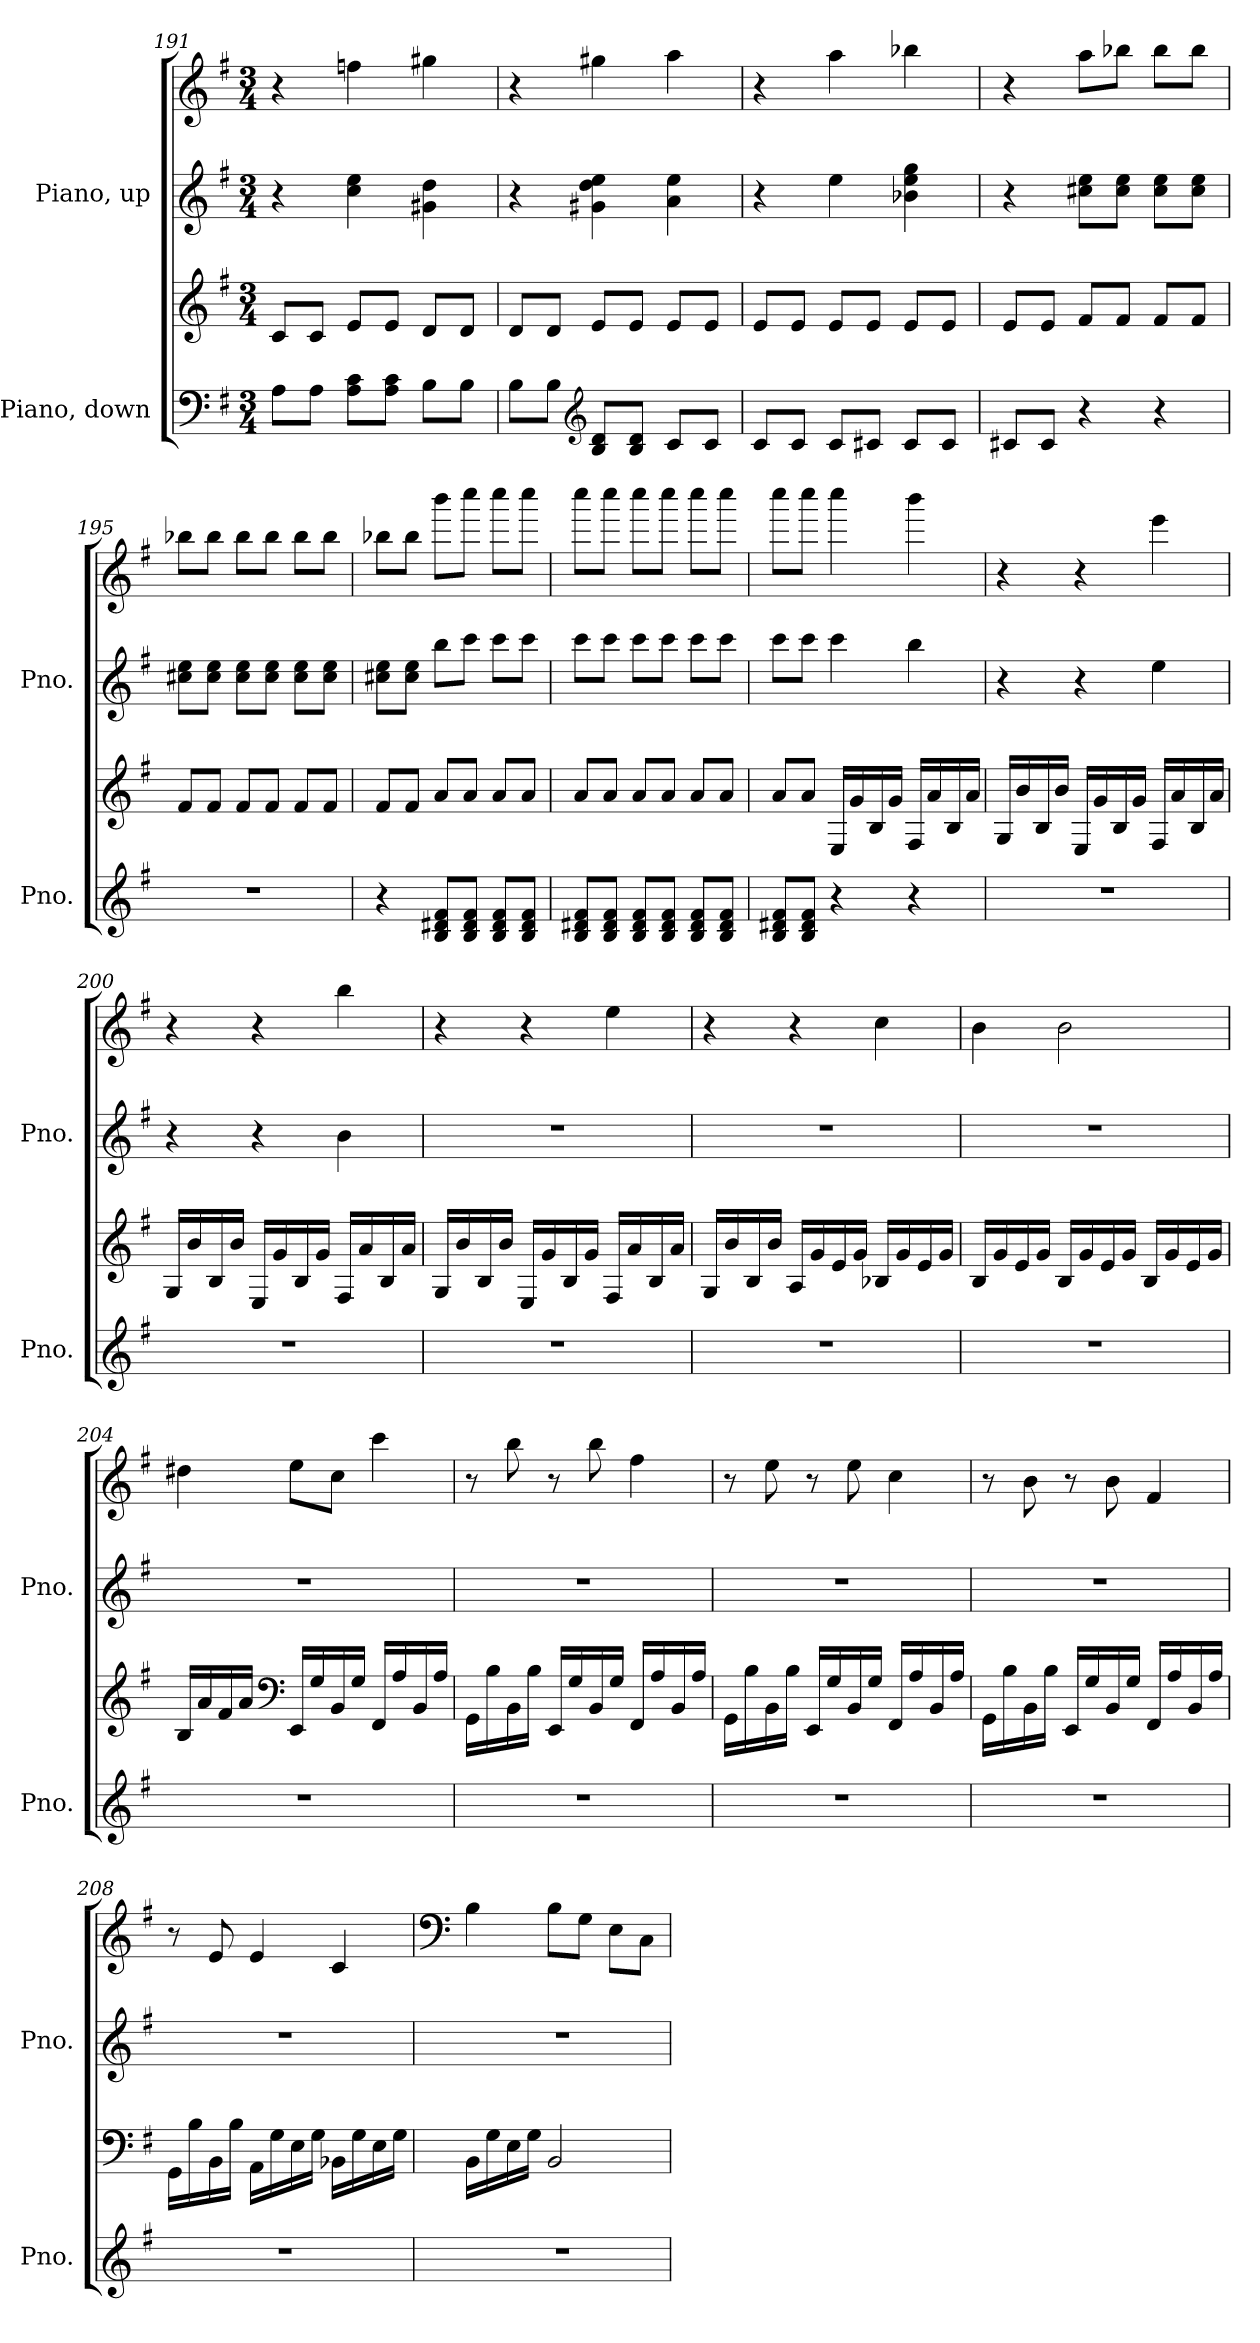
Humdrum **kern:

**kern	**kern	**kern	**kern
*part2	*part2	*part1	*part1
*staff4	*staff3	*staff2	*staff1
*I"Piano, down	*	*I"Piano, up	*
*I'Pno.	*	*I'Pno.	*
*clefF4	*clefG2	*clefG2	*clefG2
*k[f#]	*k[f#]	*k[f#]	*k[f#]
*M3/4	*M3/4	*M3/4	*M3/4
=191	=191	=191	=191
8A\L	8c/L	4r	4r
8A\J	8c/J	.	.
8A\ 8c\L	8e/L	4cc\ 4ee\	4ffn\
8A\ 8c\J	8e/J	.	.
8B\L	8d/L	4g#X\ 4dd\	4gg#X\
8B\J	8d/J	.	.
!!LO:PB:g=z
=192	=192	=192	=192
8B\L	8d/L	4r	4r
8B\J	8d/J	.	.
*clefG2	*	*	*
8B/ 8d/L	8e/L	4g#X\ 4dd\ 4ee\	4gg#X\
8B/ 8d/J	8e/J	.	.
8c/L	8e/L	4a\ 4ee\	4aa\
8c/J	8e/J	.	.
=193	=193	=193	=193
8c/L	8e/L	4r	4r
8c/J	8e/J	.	.
8c/L	8e/L	4ee\	4aa\
8c#X/J	8e/J	.	.
8c#/L	8e/L	4b-X\ 4ee\ 4gg\	4bb-X\
8c#/J	8e/J	.	.
=194	=194	=194	=194
8c#X/L	8e/L	4r	4r
8c#/J	8e/J	.	.
4r	8f#/L	8cc#X\ 8ee\L	8aa\L
.	8f#/J	8cc#\ 8ee\J	8bb-X\J
4r	8f#/L	8cc#\ 8ee\L	8bb-\L
.	8f#/J	8cc#\ 8ee\J	8bb-\J
=195	=195	=195	=195
2.r	8f#/L	8cc#X\ 8ee\L	8bb-X\L
.	8f#/J	8cc#\ 8ee\J	8bb-\J
.	8f#/L	8cc#\ 8ee\L	8bb-\L
.	8f#/J	8cc#\ 8ee\J	8bb-\J
.	8f#/L	8cc#\ 8ee\L	8bb-\L
.	8f#/J	8cc#\ 8ee\J	8bb-\J
!!LO:LB:g=z
=196	=196	=196	=196
4r	8f#/L	8cc#X\ 8ee\L	8bb-X\L
.	8f#/J	8cc#\ 8ee\J	8bb-\J
8B/ 8d#X/ 8f#/L	8a/L	8bb\L	8bbb\L
8B/ 8d#/ 8f#/J	8a/J	8ccc\J	8cccc\J
8B/ 8d#/ 8f#/L	8a/L	8ccc\L	8cccc\L
8B/ 8d#/ 8f#/J	8a/J	8ccc\J	8cccc\J
=197	=197	=197	=197
8B/ 8d#X/ 8f#/L	8a/L	8ccc\L	8cccc\L
8B/ 8d#/ 8f#/J	8a/J	8ccc\J	8cccc\J
8B/ 8d#/ 8f#/L	8a/L	8ccc\L	8cccc\L
8B/ 8d#/ 8f#/J	8a/J	8ccc\J	8cccc\J
8B/ 8d#/ 8f#/L	8a/L	8ccc\L	8cccc\L
8B/ 8d#/ 8f#/J	8a/J	8ccc\J	8cccc\J
=198	=198	=198	=198
8B/ 8d#X/ 8f#/L	8a/L	8ccc\L	8cccc\L
8B/ 8d#/ 8f#/J	8a/J	8ccc\J	8cccc\J
4r	16E/LL	4ccc\	4cccc\
.	16g/	.	.
.	16B/	.	.
.	16g/JJ	.	.
4r	16F#/LL	4bb\	4bbb\
.	16a/	.	.
.	16B/	.	.
.	16a/JJ	.	.
=199	=199	=199	=199
2.r	16G/LL	4r	4r
.	16b/	.	.
.	16B/	.	.
.	16b/JJ	.	.
.	16E/LL	4r	4r
.	16g/	.	.
.	16B/	.	.
.	16g/JJ	.	.
.	16F#/LL	4ee\	4eee\
.	16a/	.	.
.	16B/	.	.
.	16a/JJ	.	.
!!LO:LB:g=z
=200	=200	=200	=200
2.r	16G/LL	4r	4r
.	16b/	.	.
.	16B/	.	.
.	16b/JJ	.	.
.	16E/LL	4r	4r
.	16g/	.	.
.	16B/	.	.
.	16g/JJ	.	.
.	16F#/LL	4b\	4bb\
.	16a/	.	.
.	16B/	.	.
.	16a/JJ	.	.
=201	=201	=201	=201
2.r	16G/LL	2.r	4r
.	16b/	.	.
.	16B/	.	.
.	16b/JJ	.	.
.	16E/LL	.	4r
.	16g/	.	.
.	16B/	.	.
.	16g/JJ	.	.
.	16F#/LL	.	4ee\
.	16a/	.	.
.	16B/	.	.
.	16a/JJ	.	.
=202	=202	=202	=202
2.r	16G/LL	2.r	4r
.	16b/	.	.
.	16B/	.	.
.	16b/JJ	.	.
.	16A/LL	.	4r
.	16g/	.	.
.	16e/	.	.
.	16g/JJ	.	.
.	16B-X/LL	.	4cc\
.	16g/	.	.
.	16e/	.	.
.	16g/JJ	.	.
!!LO:PB:g=z
=203	=203	=203	=203
2.r	16B/LL	2.r	4b\
.	16g/	.	.
.	16e/	.	.
.	16g/JJ	.	.
.	16B/LL	.	2b\
.	16g/	.	.
.	16e/	.	.
.	16g/JJ	.	.
.	16B/LL	.	.
.	16g/	.	.
.	16e/	.	.
.	16g/JJ	.	.
=204	=204	=204	=204
2.r	16B/LL	2.r	4dd#X\
.	16a/	.	.
.	16f#/	.	.
.	16a/JJ	.	.
*	*clefF4	*	*
.	16EE/LL	.	8ee\L
.	16G/	.	.
.	16BB/	.	8cc\J
.	16G/JJ	.	.
.	16FF#/LL	.	4ccc\
.	16A/	.	.
.	16BB/	.	.
.	16A/JJ	.	.
=205	=205	=205	=205
2.r	16GG\LL	2.r	8r
.	16B\	.	.
.	16BB\	.	8bb\
.	16B\JJ	.	.
.	16EE/LL	.	8r
.	16G/	.	.
.	16BB/	.	8bb\
.	16G/JJ	.	.
.	16FF#/LL	.	4ff#\
.	16A/	.	.
.	16BB/	.	.
.	16A/JJ	.	.
!!LO:LB:g=z
=206	=206	=206	=206
2.r	16GG\LL	2.r	8r
.	16B\	.	.
.	16BB\	.	8ee\
.	16B\JJ	.	.
.	16EE/LL	.	8r
.	16G/	.	.
.	16BB/	.	8ee\
.	16G/JJ	.	.
.	16FF#/LL	.	4cc\
.	16A/	.	.
.	16BB/	.	.
.	16A/JJ	.	.
=207	=207	=207	=207
2.r	16GG\LL	2.r	8r
.	16B\	.	.
.	16BB\	.	8b\
.	16B\JJ	.	.
.	16EE/LL	.	8r
.	16G/	.	.
.	16BB/	.	8b\
.	16G/JJ	.	.
.	16FF#/LL	.	4f#/
.	16A/	.	.
.	16BB/	.	.
.	16A/JJ	.	.
=208	=208	=208	=208
2.r	16GG\LL	2.r	8r
.	16B\	.	.
.	16BB\	.	8e/
.	16B\JJ	.	.
.	16AA\LL	.	4e/
.	16G\	.	.
.	16E\	.	.
.	16G\JJ	.	.
.	16BB-X\LL	.	4c/
.	16G\	.	.
.	16E\	.	.
.	16G\JJ	.	.
!!LO:LB:g=z
=209	=209	=209	=209
*	*	*	*clefF4
2.r	16BB\LL	2.r	4B\
.	16G\	.	.
.	16E\	.	.
.	16G\JJ	.	.
.	2BB/	.	8B\L
.	.	.	8G\J
.	.	.	8E\L
.	.	.	8C\J
=	=	=	=
*-	*-	*-	*-
